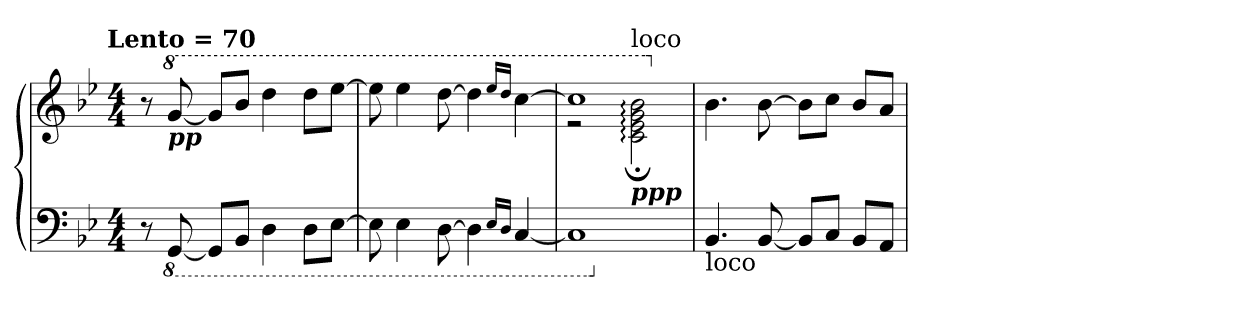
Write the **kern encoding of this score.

**kern	**kern
*part1	*part1
*staff2	*staff1
*clefF4	*clefG2
*k[b-e-]	*k[b-e-]
!!LO:TX:omd:t=Lento  = 70
*M4/4	*M4/4
*MM70	*MM70
=1	=1
8r	8r
*8ba	*
*	*8va
!	!LO:TX:b:Bi:t=pp
[8GGG/	[8gg/
8GGG/L]	8gg/L]
8BBB-/J	8bb-/J
4DD\	4ddd\
8DD\L	8ddd\L
[8EE-\J	[8eee-\J
=2	=2
8EE-\]	8eee-\]
4EE-\	4eee-\
[8DD\	[8ddd\
4DD\]	4ddd\]
16qqEE-/LL	16qqeee-/LL
16qqDD/JJ	16qqddd/JJ
[4CC/	[4ccc\
=3	=3
*	*^
1CC]	1ccc]	2r
!	!	!LO:TX:a:t=loco
!	!	!LO:TX:b:Bi:t=ppp
.	.	2cc;<:\ 2ee-;<:\ 2gg;<:\ 2bb-;<:\
*	*v	*v
=4	=4
*X8ba	*
*	*X8va
*	*^
!	!LO:TX:b:Bi:t=p	!
!LO:TX:b:t=loco	!	!
*	*v	*v
4.BB-/	4.b-\
[8BB-/	[8b-\
8BB-/L]	8b-\L]
8C/J	8cc\J
8BB-/L	8b-/L
8AA/J	8a/J
=	=
*-	*-
